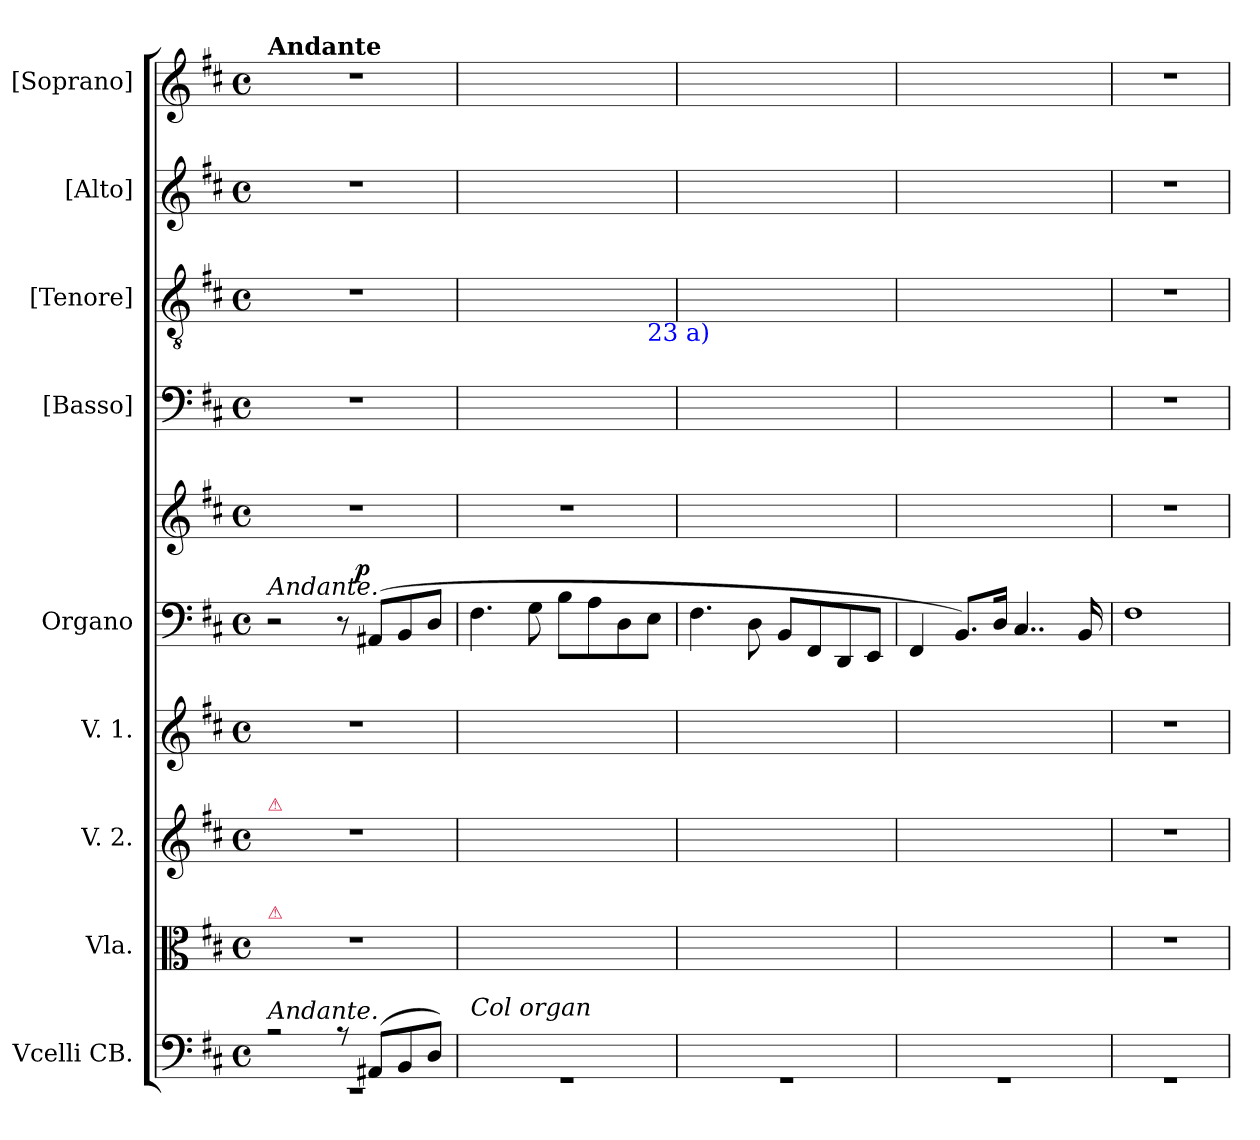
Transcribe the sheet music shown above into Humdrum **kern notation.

**kern	**kern	**kern	**kern	**kern	**kern	**dynam	**kern	**kern	**kern	**kern
*part9	*part8	*part7	*part6	*part5	*part5	*part5	*part4	*part3	*part2	*part1
*staff10	*staff9	*staff8	*staff7	*staff6	*staff5	*staff5/6	*staff4	*staff3	*staff2	*staff1
*I"Vcelli CB.	*I"Vla.	*I"V. 2.	*I"V. 1.	*I"Organo	*	*	*I"[Basso]	*I"[Tenore]	*I"[Alto]	*I"[Soprano]
*	*I'vla	*	*	*I'org	*	*	*I'B	*I'T	*I'A	*I'S
*clefF4	*clefC3	*clefG2	*clefG2	*clefF4	*clefG2	*	*clefF4	*clefGv2	*clefG2	*clefG2
*k[f#c#]	*k[f#c#]	*k[f#c#]	*k[f#c#]	*k[f#c#]	*k[f#c#]	*	*k[f#c#]	*k[f#c#]	*k[f#c#]	*k[f#c#]
*b:	*b:	*b:	*b:	*b:	*b:	*	*b:	*b:	*b:	*b:
*M4/4	*M4/4	*M4/4	*M4/4	*M4/4	*M4/4	*	*M4/4	*M4/4	*M4/4	*M4/4
*met(c)	*met(c)	*met(c)	*met(c)	*met(c)	*met(c)	*	*met(c)	*met(c)	*met(c)	*met(c)
=1	=1	=1	=1	=1	=1	=1	=1	=1	=1	=1
*^	*	*	*	*	*^	*	*	*	*	*
!	!	!	!	!	!	!	!	!	!	!	!	!LO:TX:a:B:t=Andante
!	!	!	!	!	!LO:TX:a:i:t=Andante.	!	!	!	!	!	!	!
!	!	!	!LO:TX:a:color=crimson:t=⚠	!	!	!	!	!	!	!	!	!
!	!	!LO:TX:a:color=crimson:t=⚠	!	!	!	!	!	!	!	!	!	!
!LO:TX:a:i:t=Andante.	!	!	!	!	!	!	!	!	!	!	!	!
2rA	1rEE	1r	1r	1r	2r	1r	2ryy	.	1r	1r	1r	1r
8rA	.	.	.	.	8r	.	8ryy	.	.	.	.	.
!	!	!	!	!	!	!	!	!LO:DY:rj	!	!	!	!
(<8AA#X/L	.	.	.	.	(>8AA#X/L	.	4.ryy	p.	.	.	.	.
8BB/	.	.	.	.	8BB/	.	.	.	.	.	.	.
8D/J)	.	.	.	.	8D/J	.	.	.	.	.	.	.
=2	=2	=2	=2	=2	=2	=2	=2	=2	=2	=2	=2	=2
!LO:TX:a:i:t=Col organ	!	!	!	!	!	!	!	!	!	!	!	!
*	*	*	*	*	*	*v	*v	*	*	*^	*	*
4.F#\yy	1rGG	1ryy	1ryy	1ryy	4.F#\	1r	.	1ryy	1ryy	2..ryy	1ryy	1ryy
8G\yy	.	.	.	.	8G\	.	.	.	.	.	.	.
8B\Lyy	.	.	.	.	8B\L	.	.	.	.	.	.	.
8A\yy	.	.	.	.	8A\	.	.	.	.	.	.	.
8D\yy	.	.	.	.	8D\	.	.	.	.	.	.	.
!	!	!	!	!	!	!	!	!	!	!LO:TX:b:color=blue:t=23 a)	!	!
8E\Jyy	.	.	.	.	8E\J	.	.	.	.	8ryy	.	.
*	*	*	*	*	*	*	*	*	*v	*v	*	*
=3	=3	=3	=3	=3	=3	=3	=3	=3	=3	=3	=3
4.F#\yy	1rGG	1ryy	1ryy	1ryy	4.F#\	1ryy	.	1ryy	1ryy	1ryy	1ryy
8D\yy	.	.	.	.	8D\	.	.	.	.	.	.
8BB/Lyy	.	.	.	.	8BB/L	.	.	.	.	.	.
8FF#/yy	.	.	.	.	8FF#/	.	.	.	.	.	.
8DD/yy	.	.	.	.	8DD/	.	.	.	.	.	.
8EE/Jyy	.	.	.	.	8EE/J	.	.	.	.	.	.
=4	=4	=4	=4	=4	=4	=4	=4	=4	=4	=4	=4
4FF#/yy	1rGG	1ryy	1ryy	1ryy	4FF#/	1ryy	.	1ryy	1ryy	1ryy	1ryy
8.BB/Lyy	.	.	.	.	8.BB/L)	.	.	.	.	.	.
16D/Jkyy	.	.	.	.	16D/Jk	.	.	.	.	.	.
4..C#/yy	.	.	.	.	4..C#/	.	.	.	.	.	.
16BB/yy	.	.	.	.	16BB/	.	.	.	.	.	.
=5	=5	=5	=5	=5	=5	=5	=5	=5	=5	=5	=5
1F#yy	1rGG	1r	1r	1r	1F#	1r	.	1r	1r	1r	1r
*v	*v	*	*	*	*	*	*	*	*	*	*
=	=	=	=	=	=	=	=	=	=	=
*-	*-	*-	*-	*-	*-	*-	*-	*-	*-	*-
